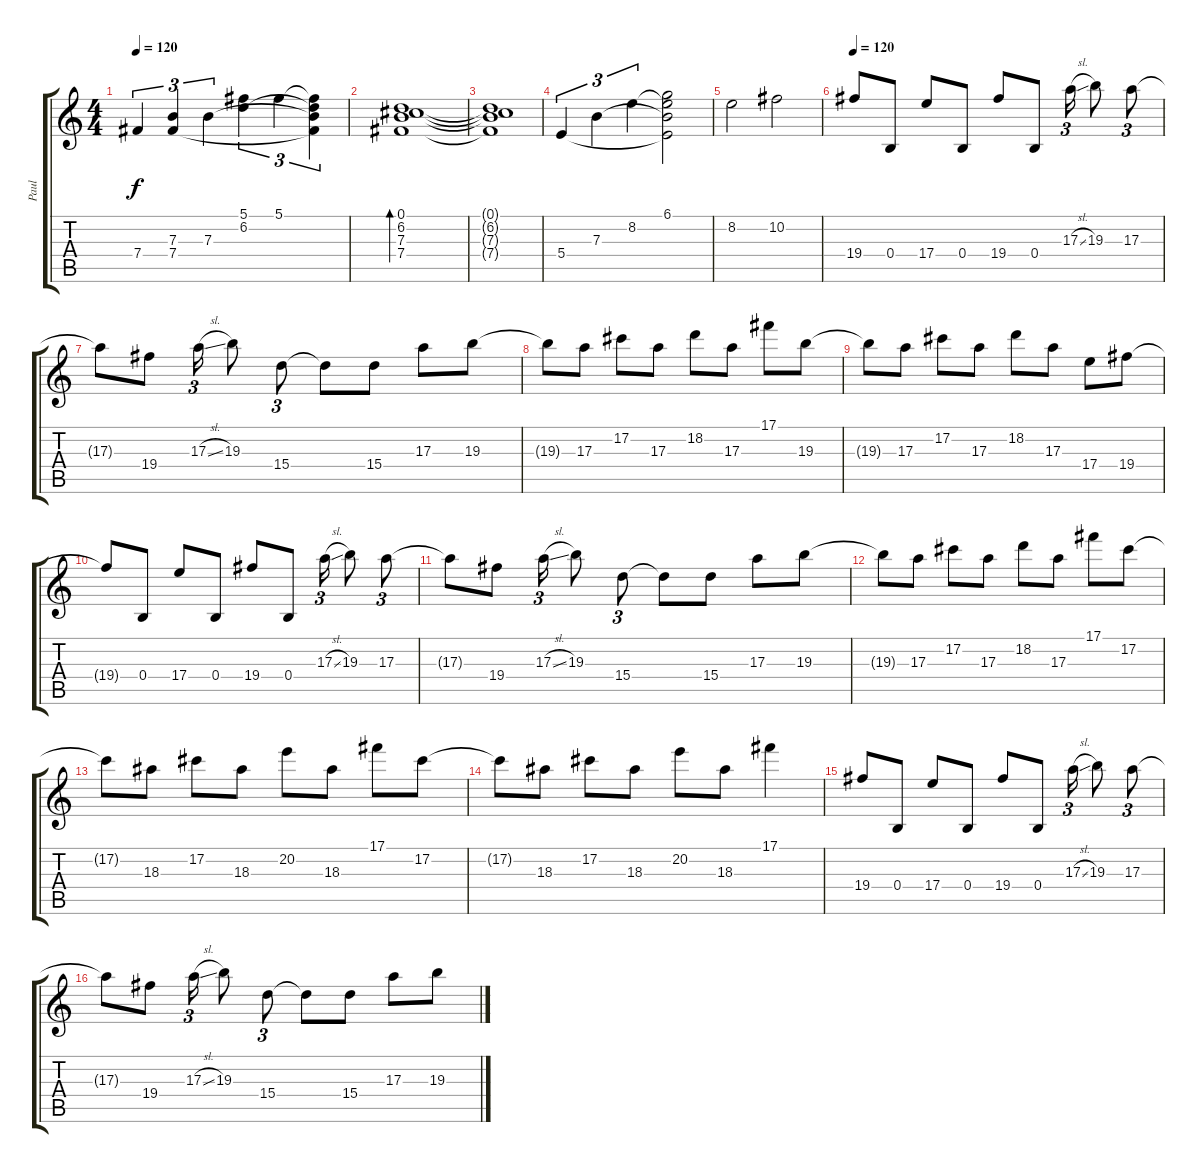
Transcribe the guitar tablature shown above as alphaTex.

\track ("Paul" "Paul") {instrument distortionguitar}
\staff {score tabs}
\tuning (Db4 Ab3 E3 B2 Gb2 Db2) {hide}
\ts (4 4)
\tempo 120
\clef g2
\ks c
7.4{t}.4{tu (3 2) dy f} (7.3{t} 7.4).4{tu (3 2)} 7.3.4{tu (3 2)} (5.1{t} 6.2).4{tu (3 2)} 5.1.4{tu (3 2)} (5.1{t} 6.2{t} 7.3{t} 7.4{t}).4{tu (3 2)} |
(0.1 6.2 7.3 7.4).1{bd 480} |
(0.1{t} 6.2{t} 7.3{t} 7.4{t}).1 |
5.4.4{tu (3 2)} 7.3.4{tu (3 2)} 8.2.4{tu (3 2)} (6.1 8.2{t} 7.3{t} 5.4{t}).2 |
8.2.2 10.2.2 |
\tempo 120
19.4.8{volume 12 instrument distortionguitar} 0.4.8 17.4.8 0.4.8 19.4.8 0.4.8 17.3{sl}.16{tu (3 2)} 19.3.8 17.3.8{tu (3 2)} |
17.3{t}.8 19.4.8 17.3{sl}.16{tu (3 2)} 19.3.8 15.4.8{tu (3 2)} 15.4{t}.8 15.4.8 17.3.8 19.3.8 |
19.3{t}.8 17.3.8 17.2.8 17.3.8 18.2.8 17.3.8 17.1.8 19.3.8 |
19.3{t}.8 17.3.8 17.2.8 17.3.8 18.2.8 17.3.8 17.4.8 19.4.8 |
19.4{t}.8 0.4.8 17.4.8 0.4.8 19.4.8 0.4.8 17.3{sl}.16{tu (3 2)} 19.3.8 17.3.8{tu (3 2)} |
17.3{t}.8 19.4.8 17.3{sl}.16{tu (3 2)} 19.3.8 15.4.8{tu (3 2)} 15.4{t}.8 15.4.8 17.3.8 19.3.8 |
19.3{t}.8 17.3.8 17.2.8 17.3.8 18.2.8 17.3.8 17.1.8 17.2.8 |
17.2{t}.8 18.3.8 17.2.8 18.3.8 20.2.8 18.3.8 17.1.8 17.2.8 |
17.2{t}.8 18.3.8 17.2.8 18.3.8 20.2.8 18.3.8 17.1.4 |
19.4.8 0.4.8 17.4.8 0.4.8 19.4.8 0.4.8 17.3{sl}.16{tu (3 2)} 19.3.8 17.3.8{tu (3 2)} |
17.3{t}.8 19.4.8 17.3{sl}.16{tu (3 2)} 19.3.8 15.4.8{tu (3 2)} 15.4{t}.8 15.4.8 17.3.8 19.3.8
